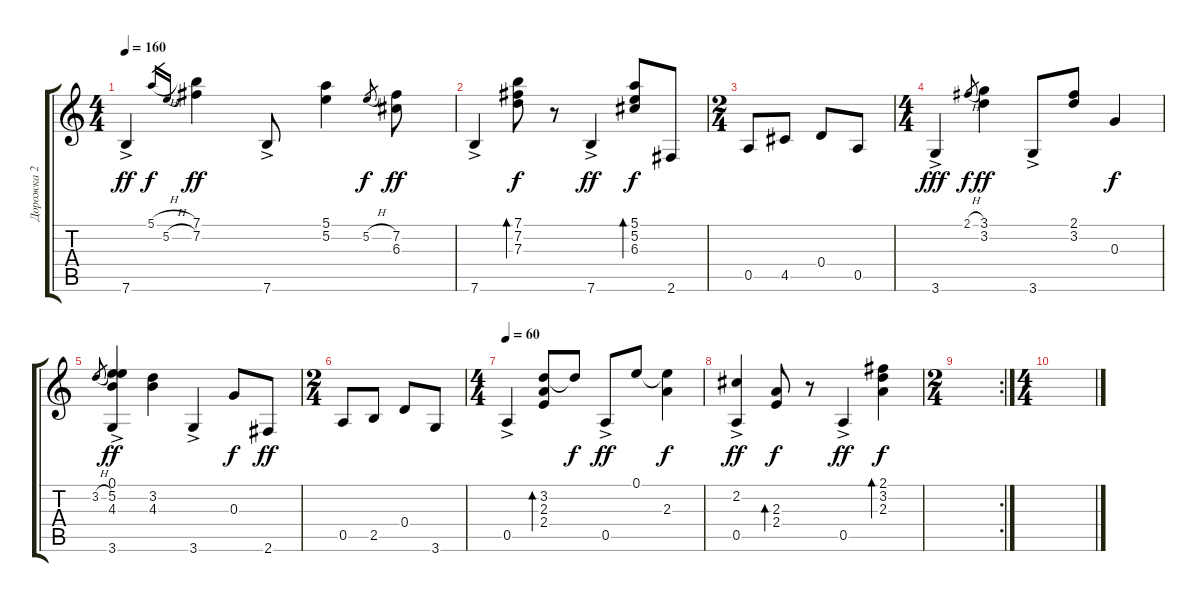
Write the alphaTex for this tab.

\track ("Дорожка 2" "Дорожка 2") {instrument acousticguitarnylon}
\staff {score tabs}
\tuning (E4 B3 G3 D3 A2 E2) {hide}
\ts (4 4)
\tempo 160
\clef g2
\ks c
7.6{ac}.4{dy ff} 5.1{h}.16{gr dy f} 5.2{h}.16{gr} (7.1 7.2).4{dy ff} 7.6{ac}.8 (5.1 5.2).4 5.2{h}.8{gr dy f} (7.2 6.3).8{dy ff} |
7.6{ac}.4 (7.1 7.2 7.3).8{bd 60 dy f} r.8 7.6{ac}.4{dy ff} (5.1 5.2 6.3).8{bd 60 dy f} 2.6.8 |
\ts (2 4)
0.5.8 4.5.8 0.4.8 0.5.8 |
\ts (4 4)
3.6{ac}.4{dy fff} 2.1{h}.8{gr dy f} (3.1 3.2).4{dy ff} 3.6{ac}.8 (2.1 3.2).8 0.3.4{dy f} |
3.2{h}.8{gr} (0.1 5.2 4.3 3.6{ac}).4{dy ff} (3.2 4.3).4 3.6{ac}.4 0.3.8{dy f} 2.6.8{dy ff} |
\ts (2 4)
0.5.8 2.5.8 0.4.8 3.6.8 |
\ts (4 4)
\tempo 60
0.5{ac}.4 (3.2 2.3 2.4).8{bd 60} 3.2{t}.8{dy f} 0.5{ac}.8{dy ff} 0.1.8 (0.1{t} 2.3).4{dy f} |
(2.2 0.5{ac}).4{dy ff} (2.3 2.4).8{bd 60 dy f} r.8 0.5{ac}.4{dy ff} (2.1 3.2 2.3).4{bd 480 dy f} |
\rc 2
\ts (2 4)
|
\ts (4 4)
